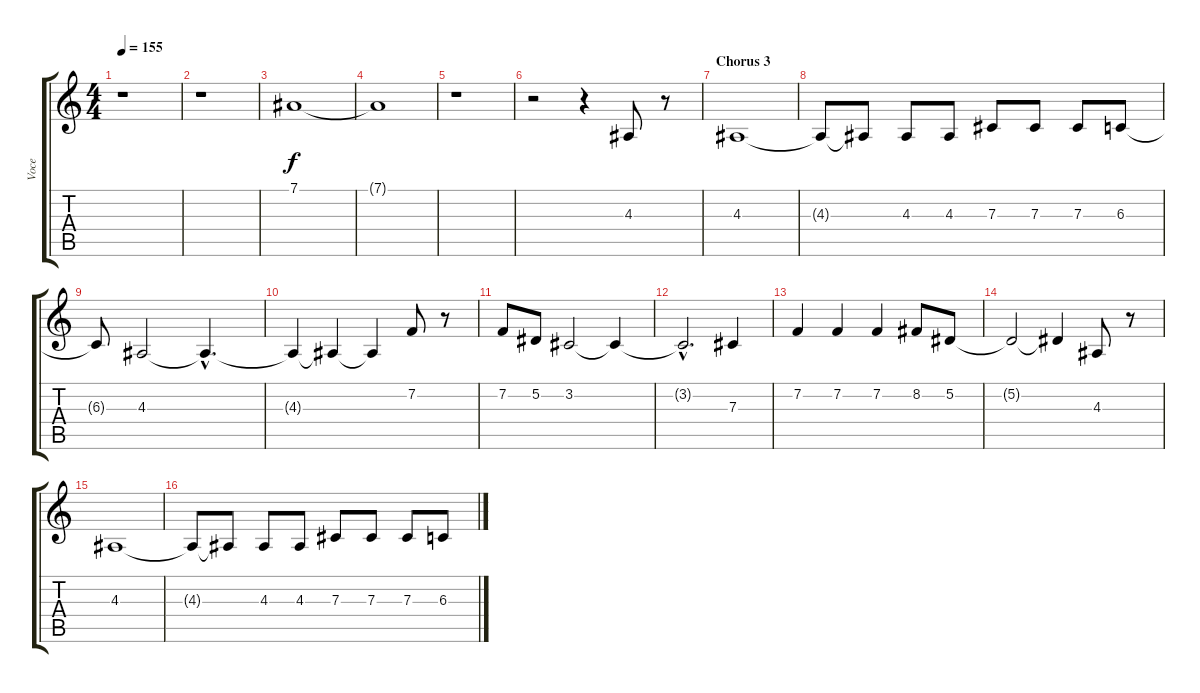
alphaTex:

\track ("Voce" "Voce") {instrument violin}
\staff {score tabs}
\tuning (Eb4 Bb3 Gb3 Db3 Ab2 Eb2) {hide}
\ts (4 4)
\tempo 155
\clef g2
\ks c
r.1{dy f} |
r.1 |
7.1.1 |
7.1{t}.1 |
r.1 |
r.2 r.4 4.3.8 r.8 |
\section ("" "Chorus 3")
4.3.1 |
4.3{t}.8 4.3{t}.8 4.3.8 4.3.8 7.3.8 7.3.8 7.3.8 6.3.8 |
6.3{t}.8 4.3.2 4.3{hac t}.4{d} |
4.3{t}.4 4.3{t}.4 4.3{t}.4 7.2.8 r.8 |
7.2.8 5.2.8 3.2.2 3.2{t}.4 |
3.2{hac t}.2{d} 7.3.4 |
7.2.4 7.2.4 7.2.4 8.2.8 5.2.8 |
5.2{t}.2 5.2{t}.4 4.3.8 r.8 |
4.3.1 |
4.3{t}.8 4.3{t}.8 4.3.8 4.3.8 7.3.8 7.3.8 7.3.8 6.3.8
